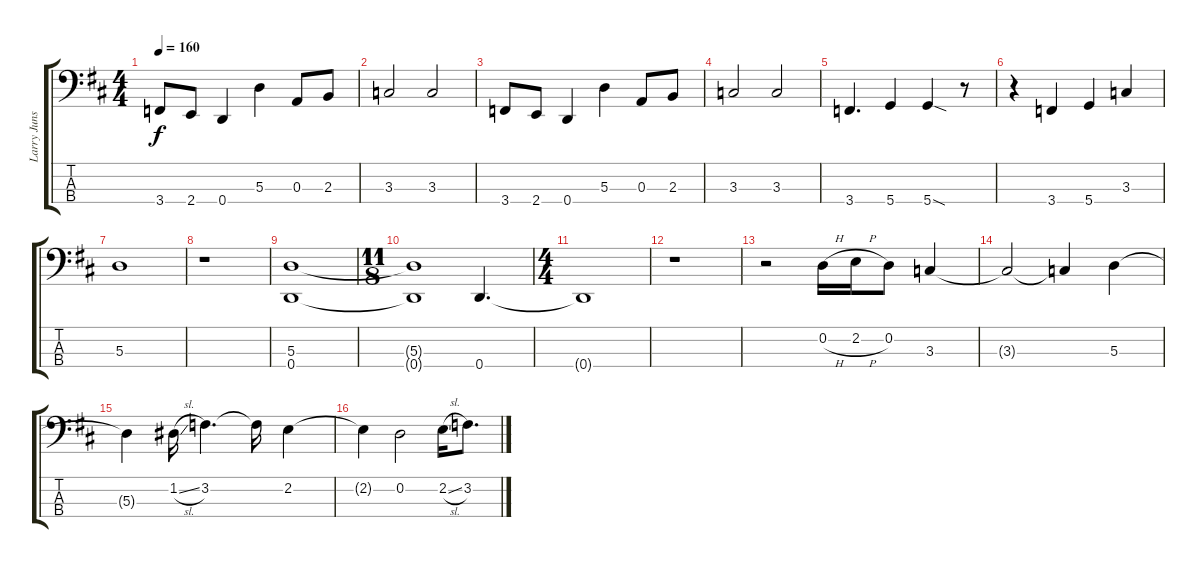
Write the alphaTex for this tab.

\track ("Larry Junstrom Bass" "Larry Juns") {instrument electricbasspick}
\staff {score tabs}
\tuning (G2 D2 A1 D1) {hide}
\ts (4 4)
\tempo 160
\clef f4
\ks d
3.4.8{dy f} 2.4.8 0.4.4 5.3.4 0.3.8 2.3.8 |
3.3.2 3.3.2 |
3.4.8 2.4.8 0.4.4 5.3.4 0.3.8 2.3.8 |
3.3.2 3.3.2 |
3.4.4{d} 5.4.4 5.4{sod}.4 r.8 |
r.4 3.4.4 5.4.4 3.3.4 |
5.3.1 |
r.1 |
(5.3 0.4).1 |
\ts (11 8)
(5.3{t} 0.4{t}).1 0.4.4{d} |
\ts (4 4)
0.4{t}.1 |
r.1 |
r.2 0.2{h}.16 2.2{h}.16 0.2.8 3.3.4 |
3.3{t}.2 3.3{t}.4 5.3.4 |
5.3{t}.4 1.2{sl}.16 3.2.4{d} 3.2{t}.16 2.2.4 |
2.2{t}.4 0.2.2 2.2{sl}.16 3.2.8{d}
